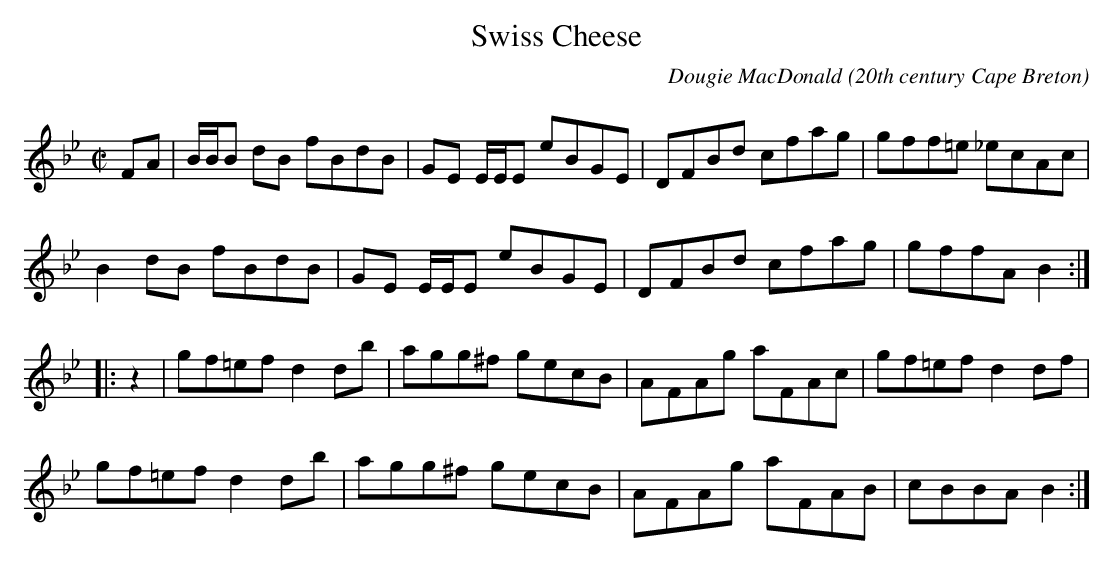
X:1
T:Swiss Cheese
C:Dougie MacDonald
O:20th century Cape Breton
Q:333
L:1/8
M:C|
K:Bb
FA|B/B/B dB fBdB|GE E/E/E eBGE|DFBd cfag|gff=e _ecAc|!
B2 dB fBdB|GE E/E/E eBGE|DFBd cfag|gffA B2:|!
|:z2|gf=ef d2 db|agg^f gecB|AFAg aFAc|gf=ef d2 df|!
gf=ef d2 db|agg^f gecB|AFAg aFAB|cBBA B2:|!
